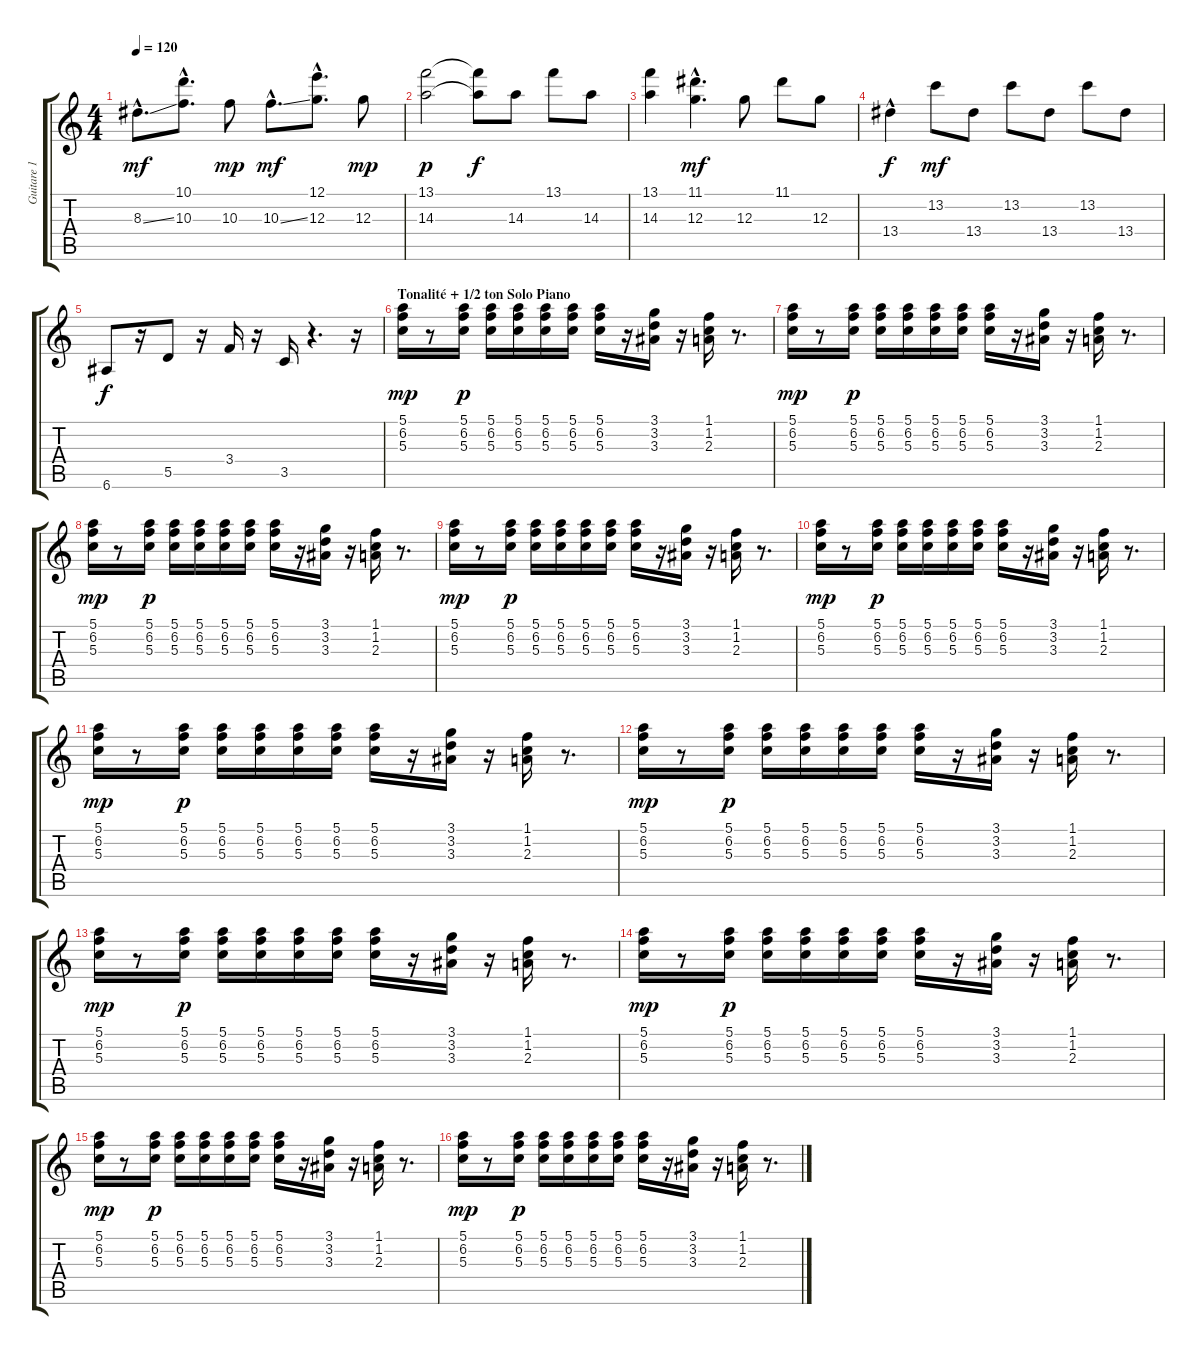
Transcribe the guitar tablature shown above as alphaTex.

\track ("Guitare 1" "Guitare 1") {instrument overdrivenguitar}
\staff {score tabs}
\tuning (E4 B3 G3 D3 A2 E2) {hide}
\ts (4 4)
\tempo 120
\clef g2
\ks c
8.3{ss hac}.8{d dy mf} (10.1{hac} 10.3{hac}).8{d} 10.3.8{dy mp} 10.3{ss hac}.8{d dy mf} (12.1{hac} 12.3{hac}).8{d} 12.3.8{dy mp} |
(13.1 14.3).2{dy p} (13.1{t} 14.3{t}).8{dy f} 14.3.8 13.1.8 14.3.8 |
(13.1 14.3).4 (11.1{hac} 12.3{hac}).4{d dy mf} 12.3.8 11.1.8 12.3.8 |
13.4{hac}.4{dy f} 13.2.8{dy mf} 13.4.8 13.2.8 13.4.8 13.2.8 13.4.8 |
6.6.8{dy f} r.16 5.5.8 r.16 3.4.16 r.16 3.5.16 r.4{d} r.16 |
\section ("" "Tonalité + 1/2 ton Solo Piano")
(5.1 6.2 5.3).16{dy mp} r.8 (5.1 6.2 5.3).16{dy p} (5.1 6.2 5.3).16 (5.1 6.2 5.3).16 (5.1 6.2 5.3).16 (5.1 6.2 5.3).16 (5.1 6.2 5.3).16 r.16 (3.1 3.2 3.3).16 r.16 (1.1 1.2 2.3).16 r.8{d} |
(5.1 6.2 5.3).16{dy mp} r.8 (5.1 6.2 5.3).16{dy p} (5.1 6.2 5.3).16 (5.1 6.2 5.3).16 (5.1 6.2 5.3).16 (5.1 6.2 5.3).16 (5.1 6.2 5.3).16 r.16 (3.1 3.2 3.3).16 r.16 (1.1 1.2 2.3).16 r.8{d} |
(5.1 6.2 5.3).16{dy mp} r.8 (5.1 6.2 5.3).16{dy p} (5.1 6.2 5.3).16 (5.1 6.2 5.3).16 (5.1 6.2 5.3).16 (5.1 6.2 5.3).16 (5.1 6.2 5.3).16 r.16 (3.1 3.2 3.3).16 r.16 (1.1 1.2 2.3).16 r.8{d} |
(5.1 6.2 5.3).16{dy mp} r.8 (5.1 6.2 5.3).16{dy p} (5.1 6.2 5.3).16 (5.1 6.2 5.3).16 (5.1 6.2 5.3).16 (5.1 6.2 5.3).16 (5.1 6.2 5.3).16 r.16 (3.1 3.2 3.3).16 r.16 (1.1 1.2 2.3).16 r.8{d} |
(5.1 6.2 5.3).16{dy mp} r.8 (5.1 6.2 5.3).16{dy p} (5.1 6.2 5.3).16 (5.1 6.2 5.3).16 (5.1 6.2 5.3).16 (5.1 6.2 5.3).16 (5.1 6.2 5.3).16 r.16 (3.1 3.2 3.3).16 r.16 (1.1 1.2 2.3).16 r.8{d} |
(5.1 6.2 5.3).16{dy mp} r.8 (5.1 6.2 5.3).16{dy p} (5.1 6.2 5.3).16 (5.1 6.2 5.3).16 (5.1 6.2 5.3).16 (5.1 6.2 5.3).16 (5.1 6.2 5.3).16 r.16 (3.1 3.2 3.3).16 r.16 (1.1 1.2 2.3).16 r.8{d} |
(5.1 6.2 5.3).16{dy mp} r.8 (5.1 6.2 5.3).16{dy p} (5.1 6.2 5.3).16 (5.1 6.2 5.3).16 (5.1 6.2 5.3).16 (5.1 6.2 5.3).16 (5.1 6.2 5.3).16 r.16 (3.1 3.2 3.3).16 r.16 (1.1 1.2 2.3).16 r.8{d} |
(5.1 6.2 5.3).16{dy mp} r.8 (5.1 6.2 5.3).16{dy p} (5.1 6.2 5.3).16 (5.1 6.2 5.3).16 (5.1 6.2 5.3).16 (5.1 6.2 5.3).16 (5.1 6.2 5.3).16 r.16 (3.1 3.2 3.3).16 r.16 (1.1 1.2 2.3).16 r.8{d} |
(5.1 6.2 5.3).16{dy mp} r.8 (5.1 6.2 5.3).16{dy p} (5.1 6.2 5.3).16 (5.1 6.2 5.3).16 (5.1 6.2 5.3).16 (5.1 6.2 5.3).16 (5.1 6.2 5.3).16 r.16 (3.1 3.2 3.3).16 r.16 (1.1 1.2 2.3).16 r.8{d} |
(5.1 6.2 5.3).16{dy mp} r.8 (5.1 6.2 5.3).16{dy p} (5.1 6.2 5.3).16 (5.1 6.2 5.3).16 (5.1 6.2 5.3).16 (5.1 6.2 5.3).16 (5.1 6.2 5.3).16 r.16 (3.1 3.2 3.3).16 r.16 (1.1 1.2 2.3).16 r.8{d} |
(5.1 6.2 5.3).16{dy mp} r.8 (5.1 6.2 5.3).16{dy p} (5.1 6.2 5.3).16 (5.1 6.2 5.3).16 (5.1 6.2 5.3).16 (5.1 6.2 5.3).16 (5.1 6.2 5.3).16 r.16 (3.1 3.2 3.3).16 r.16 (1.1 1.2 2.3).16 r.8{d}
